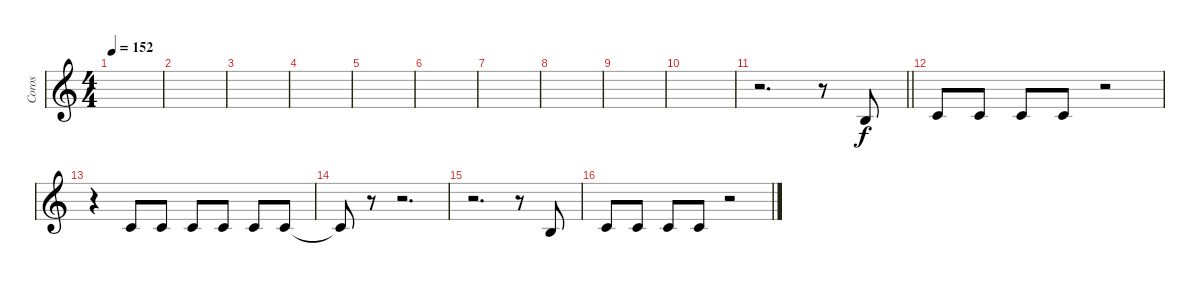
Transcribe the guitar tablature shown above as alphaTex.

\track ("Coros" "Coros") {instrument synthvoice}
\staff {score}
\tuning (E4 B3 G3 D3 A2 E2 B1) {hide}
\ts (4 4)
\tempo 152
\clef g2
\ks c
|
|
|
|
|
|
|
|
|
|
\barLineRight lightlight
r.2{d} r.8 0.2.8 |
1.2.8 1.2.8 1.2.8 1.2.8 r.2 |
r.4 1.2.8 1.2.8 1.2.8 1.2.8 1.2.8 1.2.8 |
1.2{t}.8 r.8 r.2{d} |
r.2{d} r.8 0.2.8 |
1.2.8 1.2.8 1.2.8 1.2.8 r.2
